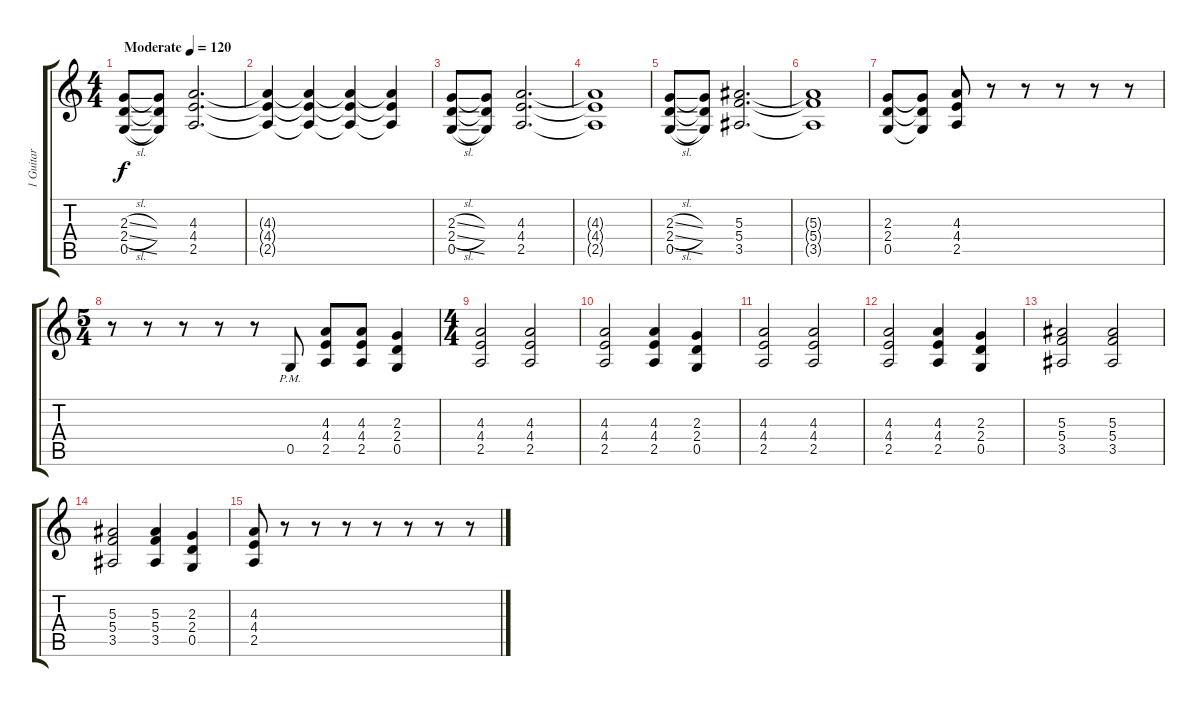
\track ("1 Guitar" "1 Guitar") {instrument distortionguitar}
\staff {score tabs}
\tuning (D4 A3 F3 C3 G2 D2) {hide}
\ts (4 4)
\tempo (120 "Moderate")
\clef g2
\ks c
(2.3{sl} 2.4{sl} 0.5{sl}).8{dy f instrument distortionguitar} (2.3{t} 2.4{t} 0.5{t}).8 (4.3 4.4 2.5).2{d} |
(4.3{t} 4.4{t} 2.5{t}).4 (4.3{t} 4.4{t} 2.5{t}).4 (4.3{t} 4.4{t} 2.5{t}).4 (4.3{t} 4.4{t} 2.5{t}).4 |
(2.3{sl} 2.4{sl} 0.5{sl}).8 (2.3{t} 2.4{t} 0.5{t}).8 (4.3 4.4 2.5).2{d} |
(4.3{t} 4.4{t} 2.5{t}).1 |
(2.3{sl} 2.4{sl} 0.5{sl}).8 (2.3{t} 2.4{t} 0.5{t}).8 (5.3 5.4 3.5).2{d} |
(5.3{t} 5.4{t} 3.5{t}).1 |
(2.3 2.4 0.5).8 (2.3{t} 2.4{t} 0.5{t}).8 (4.3 4.4 2.5).8 r.8 r.8 r.8 r.8 r.8 |
\ts (5 4)
r.8 r.8 r.8 r.8 r.8 0.5{pm}.8 (4.3 4.4 2.5).8 (4.3 4.4 2.5).8 (2.3 2.4 0.5).4 |
\ts (4 4)
(4.3 4.4 2.5).2 (4.3 4.4 2.5).2 |
(4.3 4.4 2.5).2 (4.3 4.4 2.5).4 (2.3 2.4 0.5).4 |
(4.3 4.4 2.5).2 (4.3 4.4 2.5).2 |
(4.3 4.4 2.5).2 (4.3 4.4 2.5).4 (2.3 2.4 0.5).4 |
(5.3 5.4 3.5).2 (5.3 5.4 3.5).2 |
(5.3 5.4 3.5).2 (5.3 5.4 3.5).4 (2.3 2.4 0.5).4 |
(4.3 4.4 2.5).8 r.8 r.8 r.8 r.8 r.8 r.8 r.8
